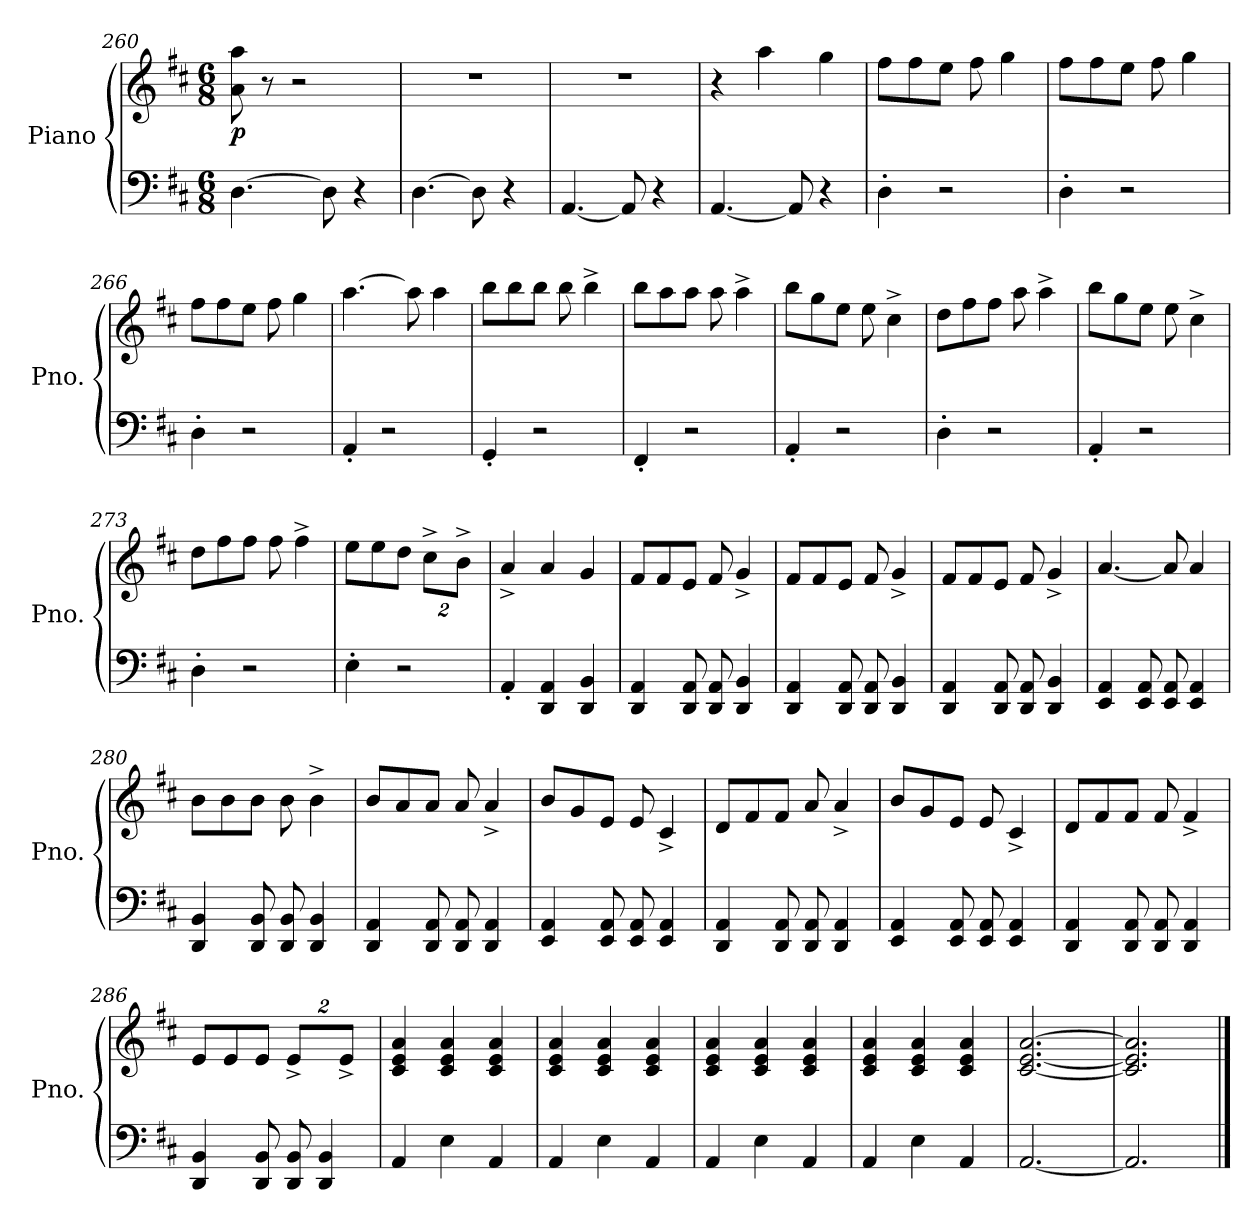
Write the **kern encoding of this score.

**kern	**kern	**dynam
*part1	*part1	*part1
*staff2	*staff1	*staff1/2
*I"Piano	*	*
*I'Pno.	*	*
*clefF4	*clefG2	*
*k[f#c#]	*k[f#c#]	*
*M6/8	*M6/8	*
=260	=260	=260
!	!	!LO:DY:b
[4.D\	8a\ 8aa\	p
.	8r	.
.	2r	.
8D\]	.	.
4r	.	.
=261	=261	=261
[4.D\	2.r	.
8D\]	.	.
4r	.	.
!!LO:LB:g=z
=262	=262	=262
[4.AA/	2.r	.
8AA/]	.	.
4r	.	.
=263	=263	=263
[4.AA/	4r	.
.	4aa\	.
8AA/]	.	.
4r	4gg\	.
=264	=264	=264
4D'\	8ff#\L	.
.	8ff#\	.
2r	8ee\J	.
.	8ff#\	.
.	4gg\	.
=265	=265	=265
4D'\	8ff#\L	.
.	8ff#\	.
2r	8ee\J	.
.	8ff#\	.
.	4gg\	.
=266	=266	=266
4D'\	8ff#\L	.
.	8ff#\	.
2r	8ee\J	.
.	8ff#\	.
.	4gg\	.
=267	=267	=267
4AA'/	[4.aa\	.
2r	.	.
.	8aa\]	.
.	4aa\	.
=268	=268	=268
4GG'/	8bb\L	.
.	8bb\	.
2r	8bb\J	.
.	8bb\	.
.	4bb^\	.
!!LO:LB:g=z
=269	=269	=269
4FF#'/	8bb\L	.
.	8aa\	.
2r	8aa\J	.
.	8aa\	.
.	4aa^\	.
=270	=270	=270
4AA'/	8bb\L	.
.	8gg\	.
2r	8ee\J	.
.	8ee\	.
.	4cc#^\	.
=271	=271	=271
4D'\	8dd\L	.
.	8ff#\	.
2r	8ff#\J	.
.	8aa\	.
.	4aa^\	.
=272	=272	=272
4AA'/	8bb\L	.
.	8gg\	.
2r	8ee\J	.
.	8ee\	.
.	4cc#^\	.
=273	=273	=273
4D'\	8dd\L	.
.	8ff#\	.
2r	8ff#\J	.
.	8ff#\	.
.	4ff#^\	.
=274	=274	=274
4E'\	8ee\L	.
.	8ee\	.
2r	8dd\J	.
*	*Xbrackettup	*
.	16%3cc#^\L	.
.	16%3b^\J	.
=275	=275	=275
4AA'/	4a^/	.
4DD/ 4AA/	4a/	.
4DD/ 4BB/	4g/	.
!!LO:LB:g=z
=276	=276	=276
4DD/ 4AA/	8f#/L	.
.	8f#/	.
8DD/ 8AA/	8e/J	.
8DD/ 8AA/	8f#/	.
4DD/ 4BB/	4g^/	.
=277	=277	=277
4DD/ 4AA/	8f#/L	.
.	8f#/	.
8DD/ 8AA/	8e/J	.
8DD/ 8AA/	8f#/	.
4DD/ 4BB/	4g^/	.
=278	=278	=278
4DD/ 4AA/	8f#/L	.
.	8f#/	.
8DD/ 8AA/	8e/J	.
8DD/ 8AA/	8f#/	.
4DD/ 4BB/	4g^/	.
=279	=279	=279
4EE/ 4AA/	[4.a/	.
8EE/ 8AA/	.	.
8EE/ 8AA/	8a/]	.
4EE/ 4AA/	4a/	.
=280	=280	=280
4DD/ 4BB/	8b\L	.
.	8b\	.
8DD/ 8BB/	8b\J	.
8DD/ 8BB/	8b\	.
4DD/ 4BB/	4b^\	.
=281	=281	=281
4DD/ 4AA/	8b/L	.
.	8a/	.
8DD/ 8AA/	8a/J	.
8DD/ 8AA/	8a/	.
4DD/ 4AA/	4a^/	.
!!LO:PB:g=z
=282	=282	=282
4EE/ 4AA/	8b/L	.
.	8g/	.
8EE/ 8AA/	8e/J	.
8EE/ 8AA/	8e/	.
4EE/ 4AA/	4c#^/	.
=283	=283	=283
4DD/ 4AA/	8d/L	.
.	8f#/	.
8DD/ 8AA/	8f#/J	.
8DD/ 8AA/	8a/	.
4DD/ 4AA/	4a^/	.
=284	=284	=284
4EE/ 4AA/	8b/L	.
.	8g/	.
8EE/ 8AA/	8e/J	.
8EE/ 8AA/	8e/	.
4EE/ 4AA/	4c#^/	.
=285	=285	=285
4DD/ 4AA/	8d/L	.
.	8f#/	.
8DD/ 8AA/	8f#/J	.
8DD/ 8AA/	8f#/	.
4DD/ 4AA/	4f#^/	.
=286	=286	=286
4DD/ 4BB/	8e/L	.
.	8e/	.
8DD/ 8BB/	8e/J	.
8DD/ 8BB/	16%3e^/L	.
4DD/ 4BB/	.	.
.	16%3e^/J	.
=287	=287	=287
4AA/	4c#/ 4e/ 4a/	.
4E\	4c#/ 4e/ 4a/	.
4AA/	4c#/ 4e/ 4a/	.
!!LO:LB:g=z
=288	=288	=288
4AA/	4c#/ 4e/ 4a/	.
4E\	4c#/ 4e/ 4a/	.
4AA/	4c#/ 4e/ 4a/	.
=289	=289	=289
4AA/	4c#/ 4e/ 4a/	.
4E\	4c#/ 4e/ 4a/	.
4AA/	4c#/ 4e/ 4a/	.
=290	=290	=290
4AA/	4c#/ 4e/ 4a/	.
4E\	4c#/ 4e/ 4a/	.
4AA/	4c#/ 4e/ 4a/	.
=291	=291	=291
[2.AA/	[2.c#/ [2.e/ [2.a/	.
=292	=292	=292
2.AA/]	2.c#/] 2.e/] 2.a/]	.
==	==	==
*-	*-	*-
